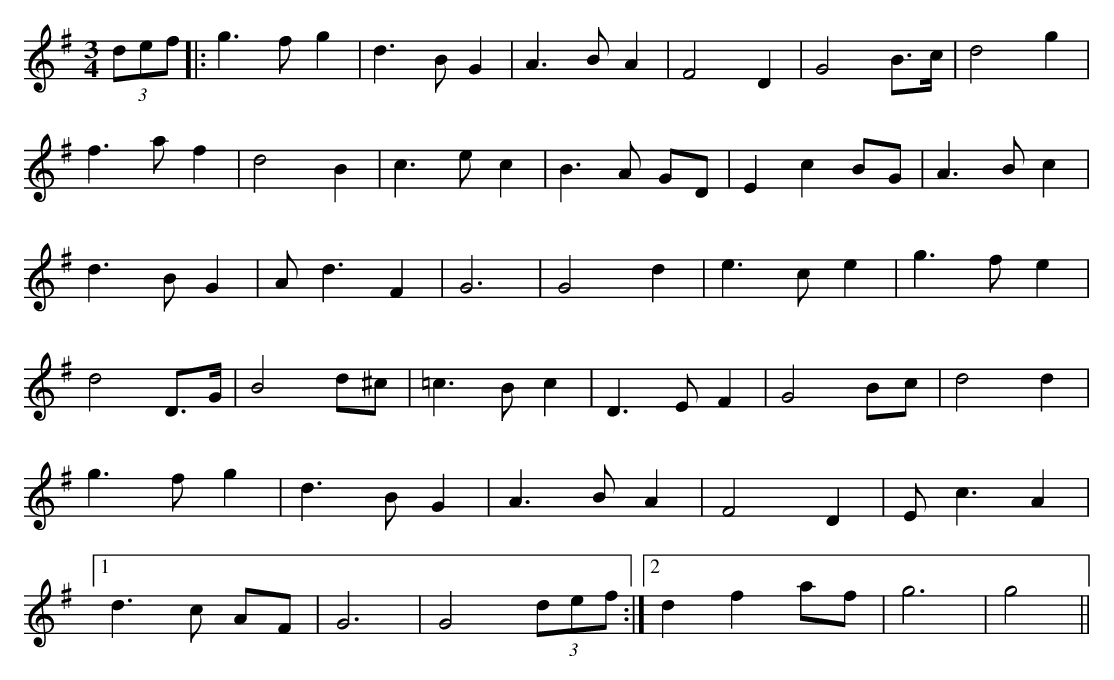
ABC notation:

X:1
M:3/4
K:G
(3def|:g3 f g2|d3 B G2|A3 B A2|F4 D2|G4 B>c|d4 g2|
f3 a f2|d4 B2|c3 e c2|B3 A GD|E2 c2 BG|A3 B c2|
d3 B G2|A d3 F2|G6|G4 d2|e3 c e2|g3 f e2|
d4 D>G|B4 d^c|=c3 B c2|D3 E F2|G4 Bc|d4 d2|
g3 f g2|d3 B G2|A3 B A2|F4 D2|E c3 A2|
[1d3 c AF|G6|G4 (3def:|2 d2 f2 af|g6|g4||
